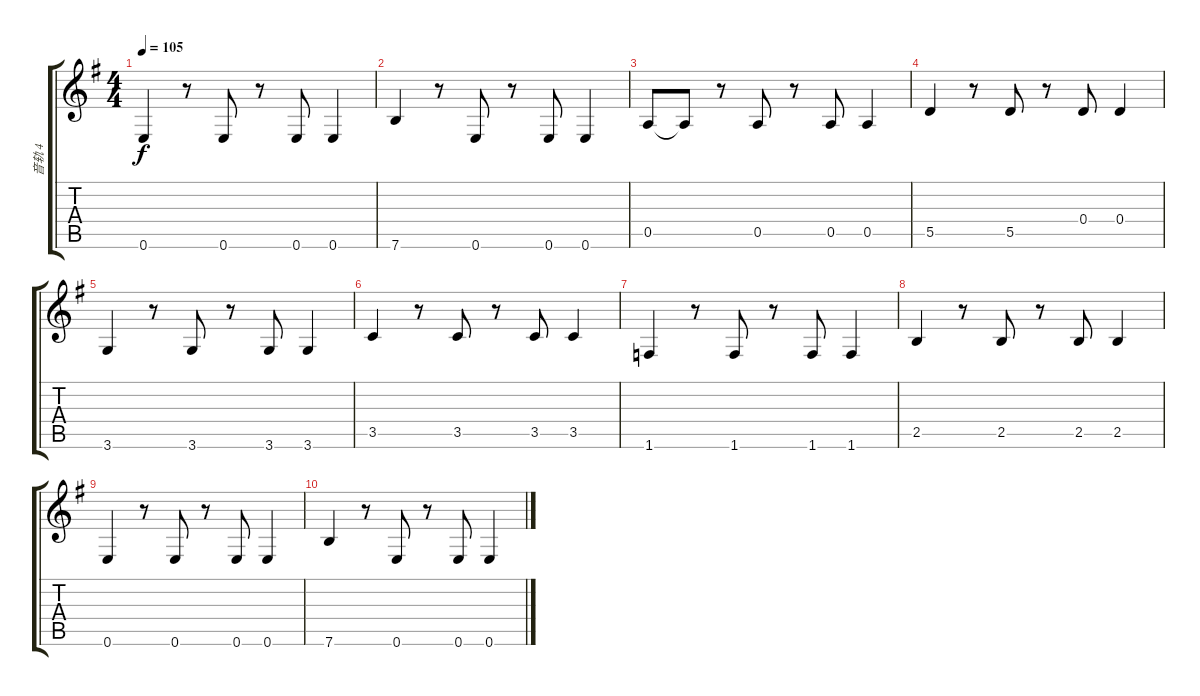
\track ("音轨 4" "音轨 4") {instrument electricbasspick}
\staff {score tabs}
\tuning (E4 B3 G3 D3 A2 E2) {hide}
\ts (4 4)
\tempo 105
\clef g2
\ks g
0.6.4{dy f} r.8 0.6.8 r.8 0.6.8 0.6.4 |
7.6.4 r.8 0.6.8 r.8 0.6.8 0.6.4 |
0.5.8 0.5{t}.8 r.8 0.5.8 r.8 0.5.8 0.5.4 |
5.5.4 r.8 5.5.8 r.8 0.4.8 0.4.4 |
3.6.4 r.8 3.6.8 r.8 3.6.8 3.6.4 |
3.5.4 r.8 3.5.8 r.8 3.5.8 3.5.4 |
1.6.4 r.8 1.6.8 r.8 1.6.8 1.6.4 |
2.5.4 r.8 2.5.8 r.8 2.5.8 2.5.4 |
0.6.4 r.8 0.6.8 r.8 0.6.8 0.6.4 |
7.6.4 r.8 0.6.8 r.8 0.6.8 0.6.4
